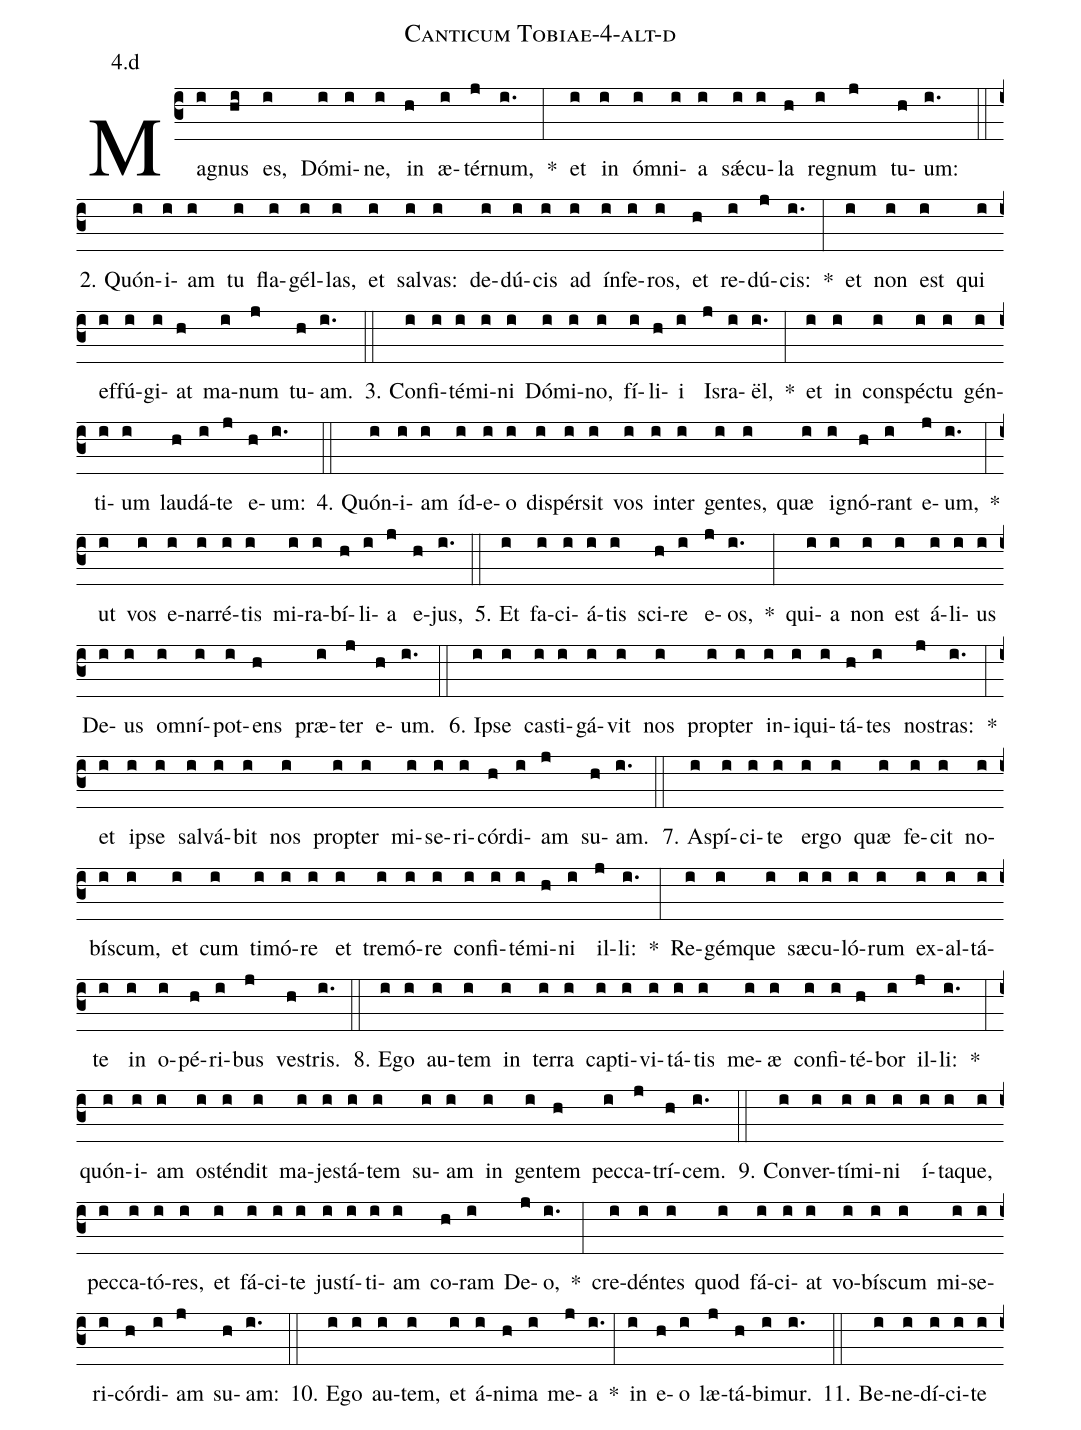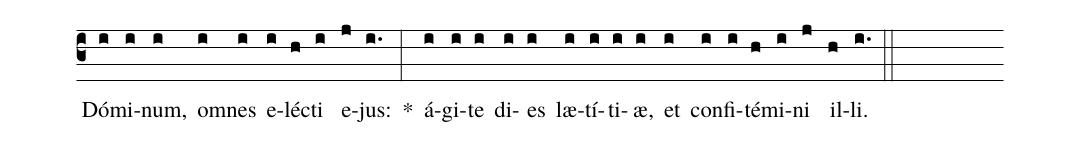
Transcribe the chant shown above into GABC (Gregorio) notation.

name: Canticum Tobiae-4-alt-d;
annotation: 4.d;
%%
(c3)Ma(i)gnus(hi) es,(i) Dó(i)mi(i)ne,(i) in(h) æ(i)tér(j)num,(i.) *(:) et(i) in(i) óm(i)ni(i)a(i) sǽ(i)cu(i)la(h) re(i)gnum(j) tu(h)um:(i.) (::)
2. Quón(i)i(i)am(i) tu(i) fla(i)gél(i)las,(i) et(i) sal(i)vas:(i) de(i)dú(i)cis(i) ad(i) ín(i)fe(i)ros,(i) et(h) re(i)dú(j)cis:(i.) *(:) et(i) non(i) est(i) qui(i) ef(i)fú(i)gi(i)at(h) ma(i)num(j) tu(h)am.(i.) (::)
3. Con(i)fi(i)té(i)mi(i)ni(i) Dó(i)mi(i)no,(i) fí(i)li(h)i(i) Is(j)ra(i)ël,(i.) *(:) et(i) in(i) con(i)spéc(i)tu(i) gén(i)ti(i)um(i) lau(h)dá(i)te(j) e(h)um:(i.) (::)
4. Quón(i)i(i)am(i) íd(i)e(i)o(i) di(i)spér(i)sit(i) vos(i) in(i)ter(i) gen(i)tes,(i) quæ(i) i(i)gnó(h)rant(i) e(j)um,(i.) *(:) ut(i) vos(i) e(i)nar(i)ré(i)tis(i) mi(i)ra(i)bí(h)li(i)a(j) e(h)jus,(i.) (::)
5. Et(i) fa(i)ci(i)á(i)tis(i) sci(h)re(i) e(j)os,(i.) *(:) qui(i)a(i) non(i) est(i) á(i)li(i)us(i) De(i)us(i) om(i)ní(i)pot(i)ens(h) præ(i)ter(j) e(h)um.(i.) (::)
6. Ip(i)se(i) cas(i)ti(i)gá(i)vit(i) nos(i) prop(i)ter(i) in(i)i(i)qui(i)tá(h)tes(i) nos(j)tras:(i.) *(:) et(i) ip(i)se(i) sal(i)vá(i)bit(i) nos(i) prop(i)ter(i) mi(i)se(i)ri(i)cór(h)di(i)am(j) su(h)am.(i.) (::)
7. A(i)spí(i)ci(i)te(i) er(i)go(i) quæ(i) fe(i)cit(i) no(i)bís(i)cum,(i) et(i) cum(i) ti(i)mó(i)re(i) et(i) tre(i)mó(i)re(i) con(i)fi(i)té(i)mi(h)ni(i) il(j)li:(i.) *(:) Re(i)gém(i)que(i) sæ(i)cu(i)ló(i)rum(i) ex(i)al(i)tá(i)te(i) in(i) o(i)pé(h)ri(i)bus(j) ves(h)tris.(i.) (::)
8. E(i)go(i) au(i)tem(i) in(i) ter(i)ra(i) cap(i)ti(i)vi(i)tá(i)tis(i) me(i)æ(i) con(i)fi(i)té(h)bor(i) il(j)li:(i.) *(:) quón(i)i(i)am(i) os(i)tén(i)dit(i) ma(i)jes(i)tá(i)tem(i) su(i)am(i) in(i) gen(i)tem(h) pec(i)ca(j)trí(h)cem.(i.) (::)
9. Con(i)ver(i)tí(i)mi(i)ni(i) í(i)ta(i)que,(i) pec(i)ca(i)tó(i)res,(i) et(i) fá(i)ci(i)te(i) jus(i)tí(i)ti(i)am(i) co(h)ram(i) De(j)o,(i.) *(:) cre(i)dén(i)tes(i) quod(i) fá(i)ci(i)at(i) vo(i)bís(i)cum(i) mi(i)se(i)ri(i)cór(h)di(i)am(j) su(h)am:(i.) (::)
10. E(i)go(i) au(i)tem,(i) et(i) á(i)ni(h)ma(i) me(j)a(i.) *(:) in(i) e(h)o(i) læ(j)tá(h)bi(i)mur.(i.) (::)
11. Be(i)ne(i)dí(i)ci(i)te(i) Dó(i)mi(i)num,(i) om(i)nes(i) e(i)léc(h)ti(i) e(j)jus:(i.) *(:) á(i)gi(i)te(i) di(i)es(i) læ(i)tí(i)ti(i)æ,(i) et(i) con(i)fi(i)té(h)mi(i)ni(j) il(h)li.(i.) (::)
